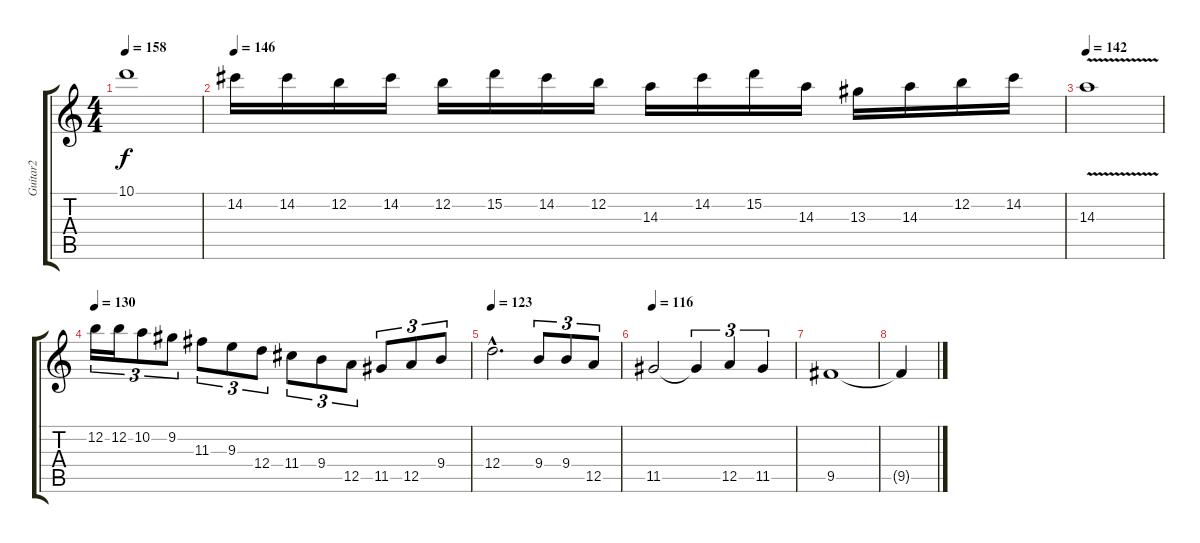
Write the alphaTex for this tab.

\track ("Guitar2" "Guitar2") {instrument distortionguitar}
\staff {score tabs}
\tuning (E4 B3 G3 D3 A2 E2) {hide}
\ts (4 4)
\tempo 158
\clef g2
\ks c
10.1.1{dy f} |
\tempo 146
14.2.16 14.2.16 12.2.16 14.2.16 12.2.16 15.2.16 14.2.16 12.2.16 14.3.16 14.2.16 15.2.16 14.3.16 13.3.16 14.3.16 12.2.16 14.2.16 |
\tempo 142
14.3{v}.1 |
\tempo 130
12.2.16{tu (3 2)} 12.2.16{tu (3 2)} 10.2.8{tu (3 2)} 9.2.8{tu (3 2)} 11.3.8{tu (3 2)} 9.3.8{tu (3 2)} 12.4.8{tu (3 2)} 11.4.8{tu (3 2)} 9.4.8{tu (3 2)} 12.5.8{tu (3 2)} 11.5.8{tu (3 2)} 12.5.8{tu (3 2)} 9.4.8{tu (3 2)} |
\tempo 123
12.4{hac}.2{d} 9.4.8{tu (3 2)} 9.4.8{tu (3 2)} 12.5.8{tu (3 2)} |
\tempo 116
11.5.2 11.5{t}.4{tu (3 2)} 12.5.4{tu (3 2)} 11.5.4{tu (3 2)} |
9.5.1 |
9.5{t}.4
